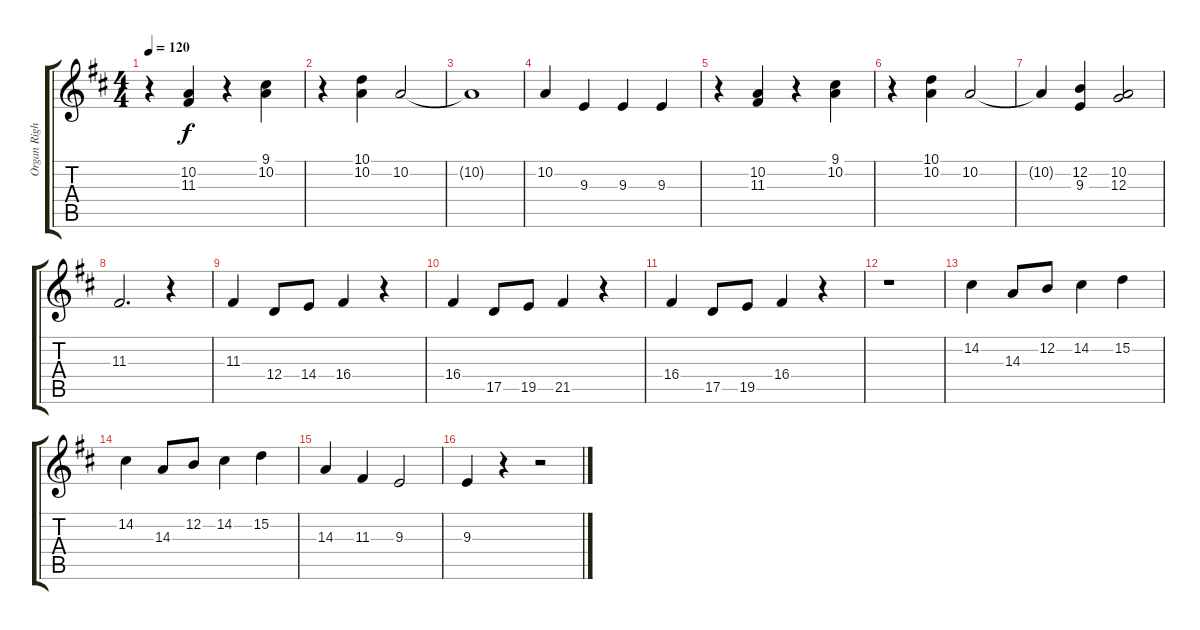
\track ("Organ Right" "Organ Righ") {instrument churchorgan}
\staff {score tabs}
\tuning (E4 B3 G3 D3 A2 E2) {hide}
\ts (4 4)
\tempo 120
\clef g2
\ks d
r.4{dy f} (10.2 11.3).4 r.4 (9.1 10.2).4 |
r.4 (10.1 10.2).4 10.2.2 |
10.2{t}.1 |
10.2.4 9.3.4 9.3.4 9.3.4 |
r.4 (10.2 11.3).4 r.4 (9.1 10.2).4 |
r.4 (10.1 10.2).4 10.2.2 |
10.2{t}.4 (12.2 9.3).4 (10.2 12.3).2 |
11.3.2{d} r.4 |
11.3.4 12.4.8 14.4.8 16.4.4 r.4 |
16.4.4 17.5.8 19.5.8 21.5.4 r.4 |
16.4.4 17.5.8 19.5.8 16.4.4 r.4 |
r.1 |
14.2.4 14.3.8 12.2.8 14.2.4 15.2.4 |
14.2.4 14.3.8 12.2.8 14.2.4 15.2.4 |
14.3.4 11.3.4 9.3.2 |
9.3.4 r.4 r.2
